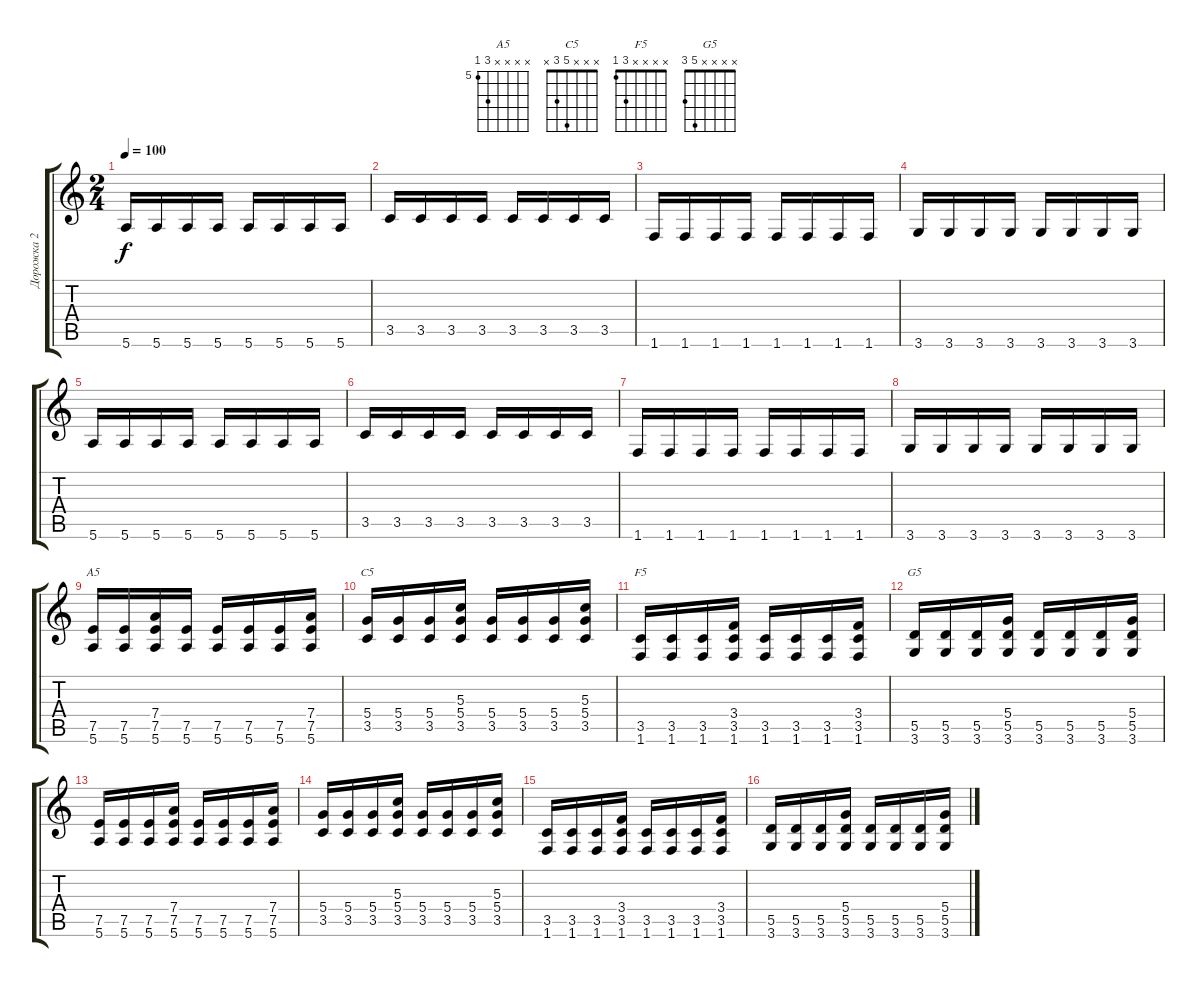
\track ("Дорожка 2" "Дорожка 2") {instrument overdrivenguitar}
\staff {score tabs}
\tuning (E4 B3 G3 D3 A2 E2) {hide}
\chord ("A5" x x x x 7 5) {firstfret 5}
\chord ("C5" x x x 5 3 x)
\chord ("F5" x x x x 3 1)
\chord ("G5" x x x x 5 3)
\ts (2 4)
\tempo 100
\clef g2
\ks c
5.6.16{dy f} 5.6.16 5.6.16 5.6.16 5.6.16 5.6.16 5.6.16 5.6.16 |
3.5.16 3.5.16 3.5.16 3.5.16 3.5.16 3.5.16 3.5.16 3.5.16 |
1.6.16 1.6.16 1.6.16 1.6.16 1.6.16 1.6.16 1.6.16 1.6.16 |
3.6.16 3.6.16 3.6.16 3.6.16 3.6.16 3.6.16 3.6.16 3.6.16 |
5.6.16 5.6.16 5.6.16 5.6.16 5.6.16 5.6.16 5.6.16 5.6.16 |
3.5.16 3.5.16 3.5.16 3.5.16 3.5.16 3.5.16 3.5.16 3.5.16 |
1.6.16 1.6.16 1.6.16 1.6.16 1.6.16 1.6.16 1.6.16 1.6.16 |
3.6.16 3.6.16 3.6.16 3.6.16 3.6.16 3.6.16 3.6.16 3.6.16 |
(7.5 5.6).16{ch "A5"} (7.5 5.6).16 (7.4 7.5 5.6).16 (7.5 5.6).16 (7.5 5.6).16 (7.5 5.6).16 (7.5 5.6).16 (7.4 7.5 5.6).16 |
(5.4 3.5).16{ch "C5"} (5.4 3.5).16 (5.4 3.5).16 (5.3 5.4 3.5).16 (5.4 3.5).16 (5.4 3.5).16 (5.4 3.5).16 (5.3 5.4 3.5).16 |
(3.5 1.6).16{ch "F5"} (3.5 1.6).16 (3.5 1.6).16 (3.4 3.5 1.6).16 (3.5 1.6).16 (3.5 1.6).16 (3.5 1.6).16 (3.4 3.5 1.6).16 |
(5.5 3.6).16{ch "G5"} (5.5 3.6).16 (5.5 3.6).16 (5.4 5.5 3.6).16 (5.5 3.6).16 (5.5 3.6).16 (5.5 3.6).16 (5.4 5.5 3.6).16 |
(7.5 5.6).16 (7.5 5.6).16 (7.5 5.6).16 (7.4 7.5 5.6).16 (7.5 5.6).16 (7.5 5.6).16 (7.5 5.6).16 (7.4 7.5 5.6).16 |
(5.4 3.5).16 (5.4 3.5).16 (5.4 3.5).16 (5.3 5.4 3.5).16 (5.4 3.5).16 (5.4 3.5).16 (5.4 3.5).16 (5.3 5.4 3.5).16 |
(3.5 1.6).16 (3.5 1.6).16 (3.5 1.6).16 (3.4 3.5 1.6).16 (3.5 1.6).16 (3.5 1.6).16 (3.5 1.6).16 (3.4 3.5 1.6).16 |
(5.5 3.6).16 (5.5 3.6).16 (5.5 3.6).16 (5.4 5.5 3.6).16 (5.5 3.6).16 (5.5 3.6).16 (5.5 3.6).16 (5.4 5.5 3.6).16
